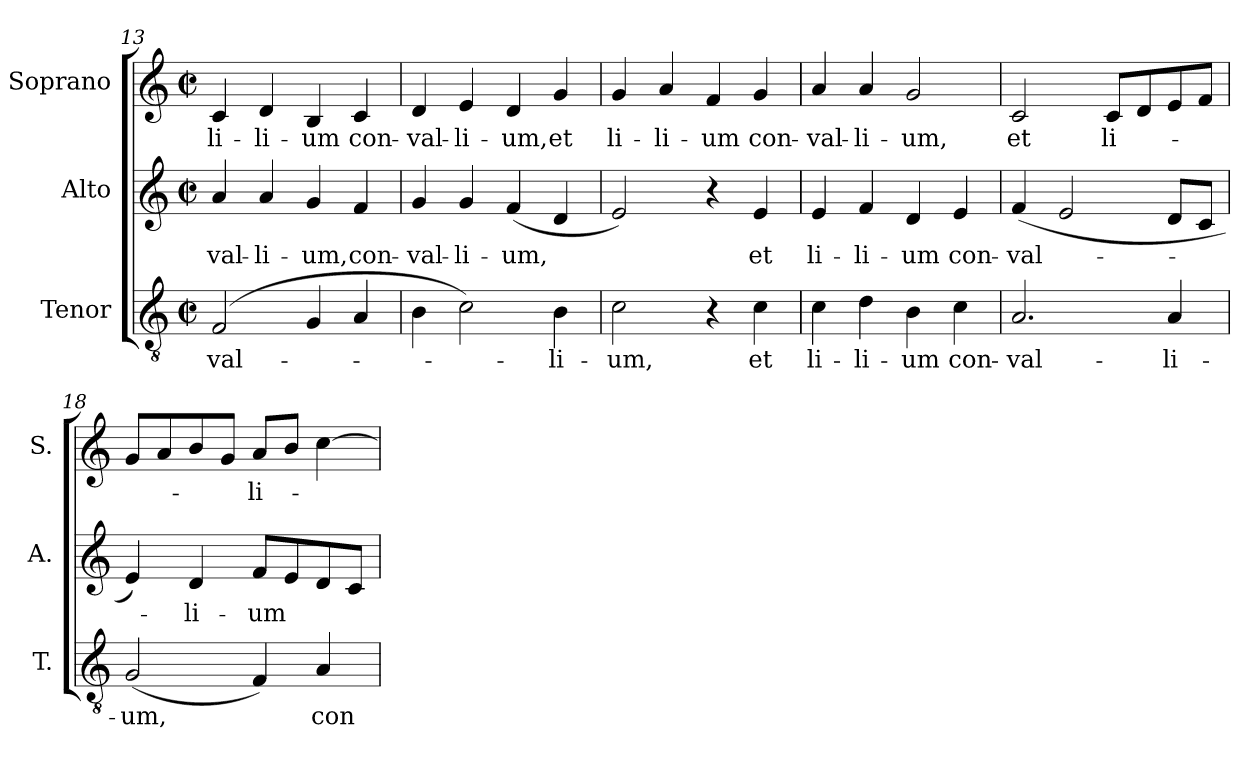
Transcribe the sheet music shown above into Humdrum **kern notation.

**kern	**text	**kern	**text	**kern	**text
*part3	*part3	*part2	*part2	*part1	*part1
*staff3	*staff3	*staff2	*staff2	*staff1	*staff1
*I"Tenor	*	*I"Alto	*	*I"Soprano	*
*I'T.	*	*I'A.	*	*I'S.	*
*clefGv2	*	*clefG2	*	*clefG2	*
*ITrd7c12	*	*	*	*	*
*k[]	*	*k[]	*	*k[]	*
*C:	*	*C:	*	*C:	*
*M2/2	*	*M2/2	*	*M2/2	*
*met(c|)	*	*met(c|)	*	*met(c|)	*
=13	=13	=13	=13	=13	=13
!	!LO:LY:b:color=#000000	!	!	!	!
!	!	!	!LO:LY:b:color=#000000	!	!
!	!	!	!	!	!LO:LY:b:color=#000000
(2FFi/	-val-	4ai/	-val-	4ci/	li-
!	!	!	!LO:LY:b:color=#000000	!	!
!	!	!	!	!	!LO:LY:b:color=#000000
.	.	4ai/	-li-	4di/	-li-
!	!	!	!LO:LY:b:color=#000000	!	!
!	!	!	!	!	!LO:LY:b:color=#000000
4GGi/	.	4gi/	-um,	4Bi/	-um
!	!	!	!LO:LY:b:color=#000000	!	!
!	!	!	!	!	!LO:LY:b:color=#000000
4AAi/	.	4fi/	con-	4ci/	con-
=14	=14	=14	=14	=14	=14
!	!	!	!LO:LY:b:color=#000000	!	!
!	!	!	!	!	!LO:LY:b:color=#000000
4BBi\	.	4gi/	-val-	4di/	-val-
!	!	!	!LO:LY:b:color=#000000	!	!
!	!	!	!	!	!LO:LY:b:color=#000000
2Ci\)	.	4gi/	-li-	4ei/	-li-
!	!	!	!LO:LY:b:color=#000000	!	!
!	!	!	!	!	!LO:LY:b:color=#000000
.	.	(4fi/	-um,	4di/	-um,
!	!LO:LY:b:color=#000000	!	!	!	!
!	!	!	!	!	!LO:LY:b:color=#000000
4BBi\	-li-	4di/	.	4gi/	et
=15	=15	=15	=15	=15	=15
!	!LO:LY:b:color=#000000	!	!	!	!
!	!	!	!	!	!LO:LY:b:color=#000000
2Ci\	-um,	2ei/)	.	4gi/	li-
!	!	!	!	!	!LO:LY:b:color=#000000
.	.	.	.	4ai/	-li-
!	!	!	!	!	!LO:LY:b:color=#000000
4r	.	4r	.	4fi/	-um
!	!LO:LY:b:color=#000000	!	!	!	!
!	!	!	!LO:LY:b:color=#000000	!	!
!	!	!	!	!	!LO:LY:b:color=#000000
4Ci\	et	4ei/	et	4gi/	con-
!!LO:LB:g=z
=16	=16	=16	=16	=16	=16
!	!LO:LY:b:color=#000000	!	!	!	!
!	!	!	!LO:LY:b:color=#000000	!	!
!	!	!	!	!	!LO:LY:b:color=#000000
4Ci\	li-	4ei/	li-	4ai/	-val-
!	!LO:LY:b:color=#000000	!	!	!	!
!	!	!	!LO:LY:b:color=#000000	!	!
!	!	!	!	!	!LO:LY:b:color=#000000
4Di\	-li-	4fi/	-li-	4ai/	-li-
!	!LO:LY:b:color=#000000	!	!	!	!
!	!	!	!LO:LY:b:color=#000000	!	!
!	!	!	!	!	!LO:LY:b:color=#000000
4BBi\	-um	4di/	-um	2gi/	-um,
!	!LO:LY:b:color=#000000	!	!	!	!
!	!	!	!LO:LY:b:color=#000000	!	!
4Ci\	con-	4ei/	con-	.	.
=17	=17	=17	=17	=17	=17
!	!LO:LY:b:color=#000000	!	!	!	!
!	!	!	!LO:LY:b:color=#000000	!	!
!	!	!	!	!	!LO:LY:b:color=#000000
2.AAi/	-val-	(4fi/	-val-	2ci/	et
.	.	2ei/	.	.	.
!	!	!	!	!	!LO:LY:b:color=#000000
.	.	.	.	8ci/L	li-
.	.	.	.	8di/	.
!	!LO:LY:b:color=#000000	!	!	!	!
4AAi/	-li-	8di/L	.	8ei/	.
.	.	8ci/J	.	8fi/J	.
=18	=18	=18	=18	=18	=18
!	!LO:LY:b:color=#000000	!	!	!	!
(2GGi/	-um,	4ei/)	.	8gi/L	.
.	.	.	.	8ai/	.
!	!	!	!LO:LY:b:color=#000000	!	!
.	.	4di/	-li-	8bi/	.
.	.	.	.	8gi/J	.
!	!	!	!LO:LY:b:color=#000000	!	!
!	!	!	!	!	!LO:LY:b:color=#000000
4FFi/)	.	8fi/L	-um	8ai/L	-li-
.	.	8ei/	.	8bi/J	.
!	!LO:LY:b:color=#000000	!	!	!	!
4AAi/	con-	8di/	.	[4cci\	.
.	.	8ci/J	.	.	.
=	=	=	=	=	=
*-	*-	*-	*-	*-	*-
